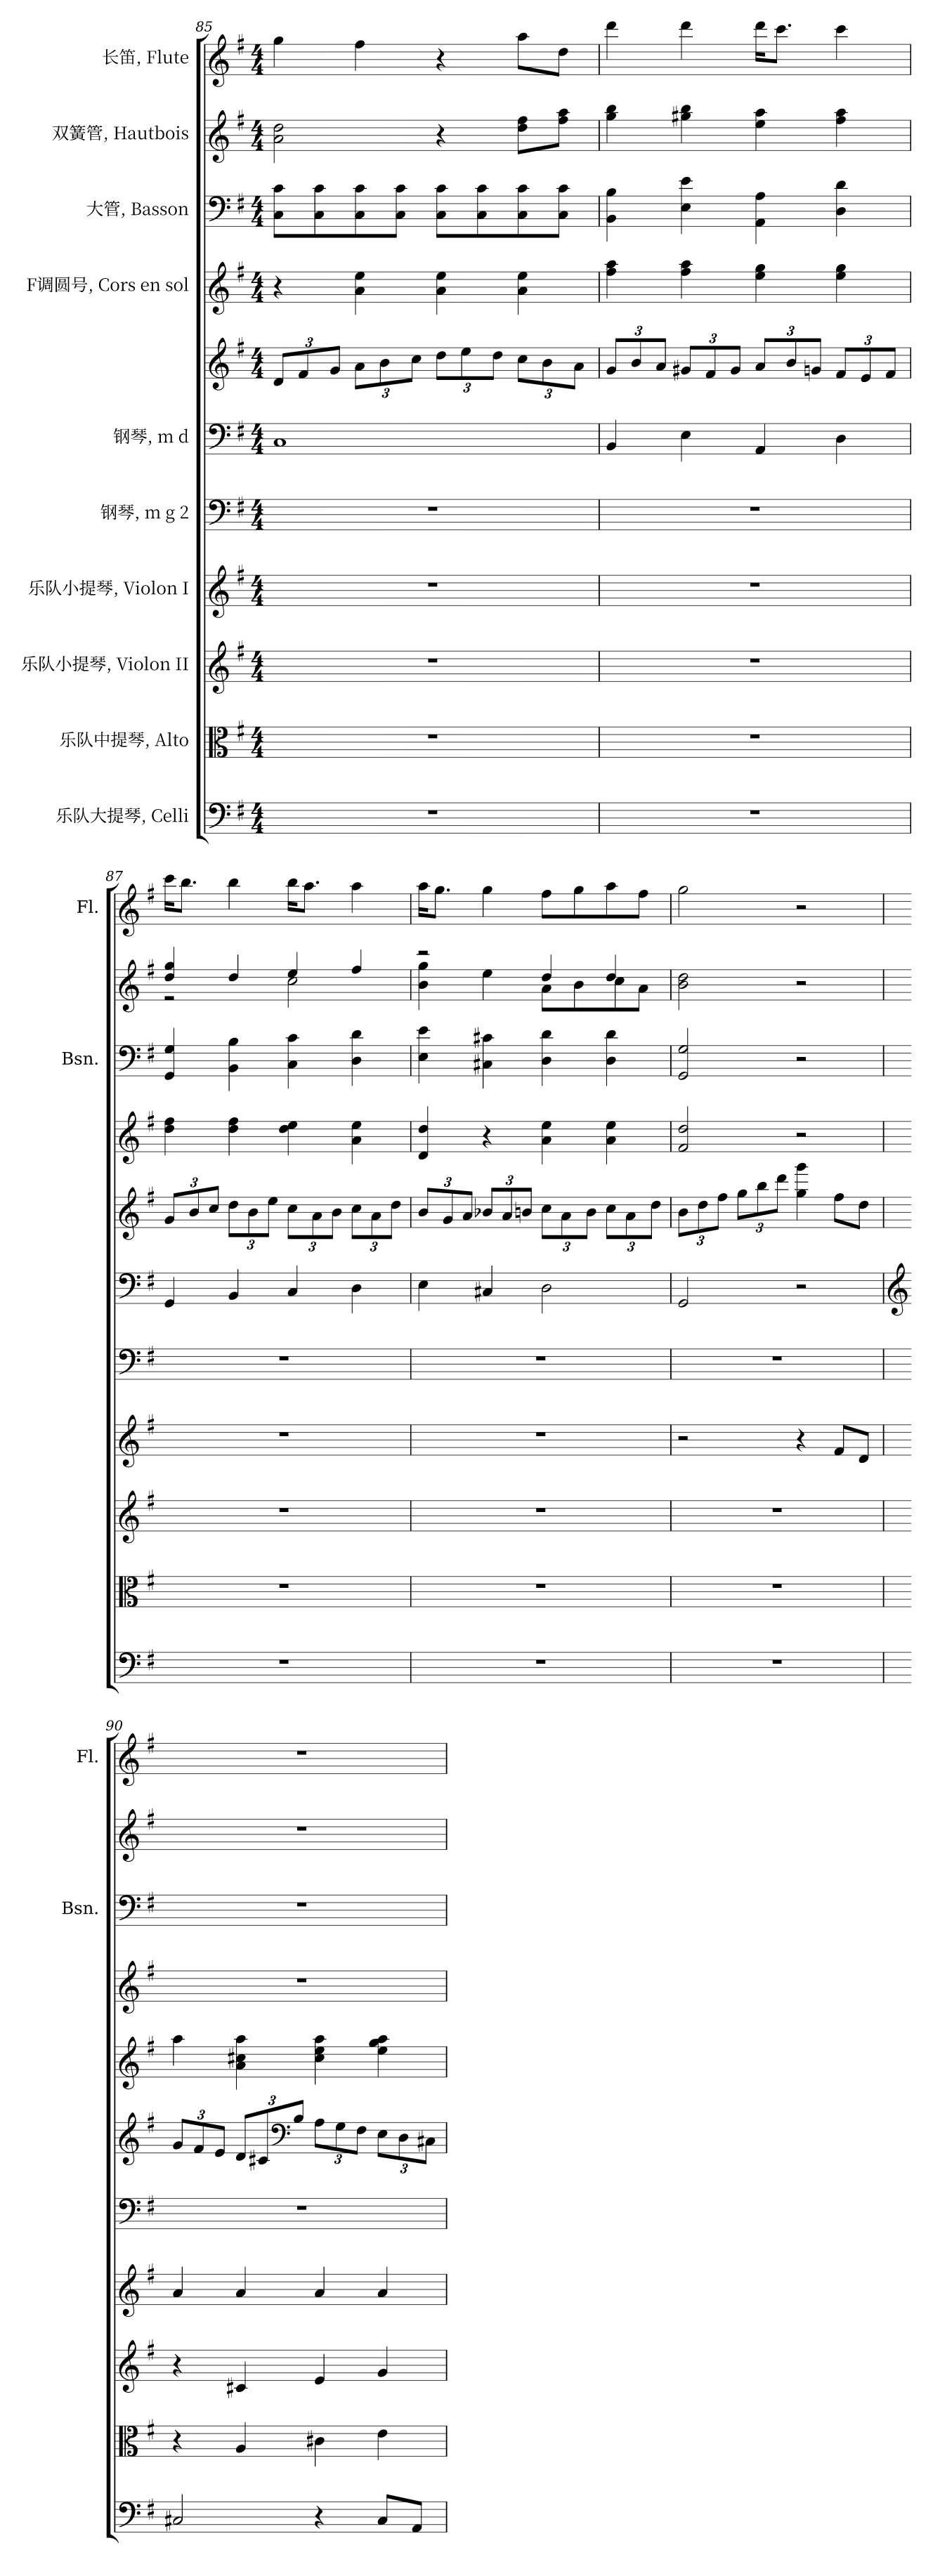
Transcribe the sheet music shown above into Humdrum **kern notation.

**kern	**kern	**kern	**kern	**kern	**kern	**kern	**kern	**kern	**kern	**kern
*part10	*part9	*part8	*part7	*part6	*part5	*part5	*part4	*part3	*part2	*part1
*staff11	*staff10	*staff9	*staff8	*staff7	*staff6	*staff5	*staff4	*staff3	*staff2	*staff1
*I"乐队大提琴, Celli	*I"乐队中提琴, Alto	*I"乐队小提琴, Violon II	*I"乐队小提琴, Violon I	*I"钢琴, m g 2	*I"钢琴, m d	*	*I"F调圆号, Cors en sol	*I"大管, Basson	*I"双簧管, Hautbois	*I"长笛, Flute
*	*	*	*	*	*	*	*	*I'Bsn.	*	*I'Fl.
!!LO:PB:g=z
*clefF4	*clefC3	*clefG2	*clefG2	*clefF4	*clefF4	*clefG2	*clefG2	*clefF4	*clefG2	*clefG2
*	*	*	*	*	*	*	*ITrd4c7	*	*	*
*k[f#]	*k[f#]	*k[f#]	*k[f#]	*k[f#]	*k[f#]	*k[f#]	*k[]	*k[f#]	*k[f#]	*k[f#]
*M4/4	*M4/4	*M4/4	*M4/4	*M4/4	*M4/4	*M4/4	*M4/4	*M4/4	*M4/4	*M4/4
*	*	*	*	*	*	*Xbrackettup	*	*	*	*
=85	=85	=85	=85	=85	=85	=85	=85	=85	=85	=85
1r	1r	1r	1r	1r	1C	12d/L	4r	8C\ 8c\L	2a\ 2dd\	4gg\
.	.	.	.	.	.	12f#/	.	.	.	.
.	.	.	.	.	.	.	.	8C\ 8c\	.	.
.	.	.	.	.	.	12g/J	.	.	.	.
.	.	.	.	.	.	12a\L	4d\ 4a\	8C\ 8c\	.	4ff#\
.	.	.	.	.	.	12b\	.	.	.	.
.	.	.	.	.	.	.	.	8C\ 8c\J	.	.
.	.	.	.	.	.	12cc\J	.	.	.	.
.	.	.	.	.	.	12dd\L	4d\ 4a\	8C\ 8c\L	4r	4r
.	.	.	.	.	.	12ee\	.	.	.	.
.	.	.	.	.	.	.	.	8C\ 8c\	.	.
.	.	.	.	.	.	12dd\J	.	.	.	.
.	.	.	.	.	.	12cc\L	4d\ 4a\	8C\ 8c\	8dd\ 8ff#\L	8aa\L
.	.	.	.	.	.	12b\	.	.	.	.
.	.	.	.	.	.	.	.	8C\ 8c\J	8ff#\ 8aa\J	8dd\J
.	.	.	.	.	.	12a\J	.	.	.	.
=86	=86	=86	=86	=86	=86	=86	=86	=86	=86	=86
1r	1r	1r	1r	1r	4BB/	12g/L	4b\ 4dd\	4BB\ 4B\	4gg\ 4bb\	4ddd\
.	.	.	.	.	.	12b/	.	.	.	.
.	.	.	.	.	.	12a/J	.	.	.	.
.	.	.	.	.	4E\	12g#X/L	4b\ 4dd\	4E\ 4e\	4gg#X\ 4bb\	4ddd\
.	.	.	.	.	.	12f#/	.	.	.	.
.	.	.	.	.	.	12g#/J	.	.	.	.
.	.	.	.	.	4AA/	12a/L	4a\ 4cc\	4AA\ 4A\	4ee\ 4aa\	16ddd\KL
.	.	.	.	.	.	.	.	.	.	8.ccc\J
.	.	.	.	.	.	12b/	.	.	.	.
.	.	.	.	.	.	12gn/J	.	.	.	.
.	.	.	.	.	4D\	12f#/L	4a\ 4cc\	4D\ 4d\	4ff#\ 4aa\	4ccc\
.	.	.	.	.	.	12e/	.	.	.	.
.	.	.	.	.	.	12f#/J	.	.	.	.
=87	=87	=87	=87	=87	=87	=87	=87	=87	=87	=87
*	*	*	*	*	*	*	*	*	*^	*
1r	1r	1r	1r	1r	4GG/	12g/L	4g\ 4b\	4GG/ 4G/	4dd/ 4gg/	2r	16ccc\KL
.	.	.	.	.	.	.	.	.	.	.	8.bb\J
.	.	.	.	.	.	12b/	.	.	.	.	.
.	.	.	.	.	.	12cc/J	.	.	.	.	.
.	.	.	.	.	4BB/	12dd\L	4g\ 4b\	4BB\ 4B\	4dd/	.	4bb\
.	.	.	.	.	.	12b\	.	.	.	.	.
.	.	.	.	.	.	12ee\J	.	.	.	.	.
.	.	.	.	.	4C/	12cc\L	4g\ 4a\	4C\ 4c\	4ee/	2cc\	16bb\KL
.	.	.	.	.	.	.	.	.	.	.	8.aa\J
.	.	.	.	.	.	12a\	.	.	.	.	.
.	.	.	.	.	.	12b\J	.	.	.	.	.
.	.	.	.	.	4D\	12cc\L	4d\ 4a\	4D\ 4d\	4ff#/	.	4aa\
.	.	.	.	.	.	12a\	.	.	.	.	.
.	.	.	.	.	.	12dd\J	.	.	.	.	.
!!LO:PB:g=z
=88	=88	=88	=88	=88	=88	=88	=88	=88	=88	=88	=88
1r	1r	1r	1r	1r	4E\	12b/L	4G/ 4g/	4E\ 4e\	2r	4b\ 4gg\	16aa\KL
.	.	.	.	.	.	.	.	.	.	.	8.gg\J
.	.	.	.	.	.	12g/	.	.	.	.	.
.	.	.	.	.	.	12a/J	.	.	.	.	.
.	.	.	.	.	4C#X/	12b-X/L	4r	4C#X\ 4c#X\	.	4ee\	4gg\
.	.	.	.	.	.	12a/	.	.	.	.	.
.	.	.	.	.	.	12bn/J	.	.	.	.	.
.	.	.	.	.	2D\	12cc\L	4d\ 4a\	4D\ 4d\	4dd/	8a\L	8ff#\L
.	.	.	.	.	.	12a\	.	.	.	.	.
.	.	.	.	.	.	.	.	.	.	8b\	8gg\
.	.	.	.	.	.	12b\J	.	.	.	.	.
.	.	.	.	.	.	12cc\L	4d\ 4a\	4D\ 4d\	4dd/	8cc\	8aa\
.	.	.	.	.	.	12a\	.	.	.	.	.
.	.	.	.	.	.	.	.	.	.	8a\J	8ff#\J
.	.	.	.	.	.	12dd\J	.	.	.	.	.
*	*	*	*	*	*	*	*	*	*v	*v	*
=89	=89	=89	=89	=89	=89	=89	=89	=89	=89	=89
1r	1r	1r	2r	1r	2GG/	12b\L	2B/ 2g/	2GG/ 2G/	2b\ 2dd\	2gg\
.	.	.	.	.	.	12dd\	.	.	.	.
.	.	.	.	.	.	12ff#\J	.	.	.	.
.	.	.	.	.	.	12gg\L	.	.	.	.
.	.	.	.	.	.	12bb\	.	.	.	.
.	.	.	.	.	.	12ddd\J	.	.	.	.
.	.	.	4r	.	2r	4gg\ 4ggg\	2r	2r	2r	2r
.	.	.	8f#/L	.	.	8ff#\L	.	.	.	.
.	.	.	8d/J	.	.	8dd\J	.	.	.	.
=90	=90	=90	=90	=90	=90	=90	=90	=90	=90	=90
*	*	*	*	*	*clefG2	*	*	*	*	*
*	*	*	*	*	*Xbrackettup	*	*	*	*	*
2C#X/	4r	4r	4a/	1r	12g/L	4aa\	1r	1r	1r	1r
.	.	.	.	.	12f#/	.	.	.	.	.
.	.	.	.	.	12e/J	.	.	.	.	.
.	4A/	4c#X/	4a/	.	12d/L	4a\ 4cc#X\ 4aa\	.	.	.	.
.	.	.	.	.	12c#X/	.	.	.	.	.
*	*	*	*	*	*clefF4	*	*	*	*	*
.	.	.	.	.	12B/J	.	.	.	.	.
4r	4c#X\	4e/	4a/	.	12A\L	4cc#\ 4ee\ 4aa\	.	.	.	.
.	.	.	.	.	12G\	.	.	.	.	.
.	.	.	.	.	12F#\J	.	.	.	.	.
8C#/L	4e\	4g/	4a/	.	12E\L	4ee\ 4gg\ 4aa\	.	.	.	.
.	.	.	.	.	12D\	.	.	.	.	.
8AA/J	.	.	.	.	.	.	.	.	.	.
.	.	.	.	.	12C#X\J	.	.	.	.	.
=	=	=	=	=	=	=	=	=	=	=
*-	*-	*-	*-	*-	*-	*-	*-	*-	*-	*-
